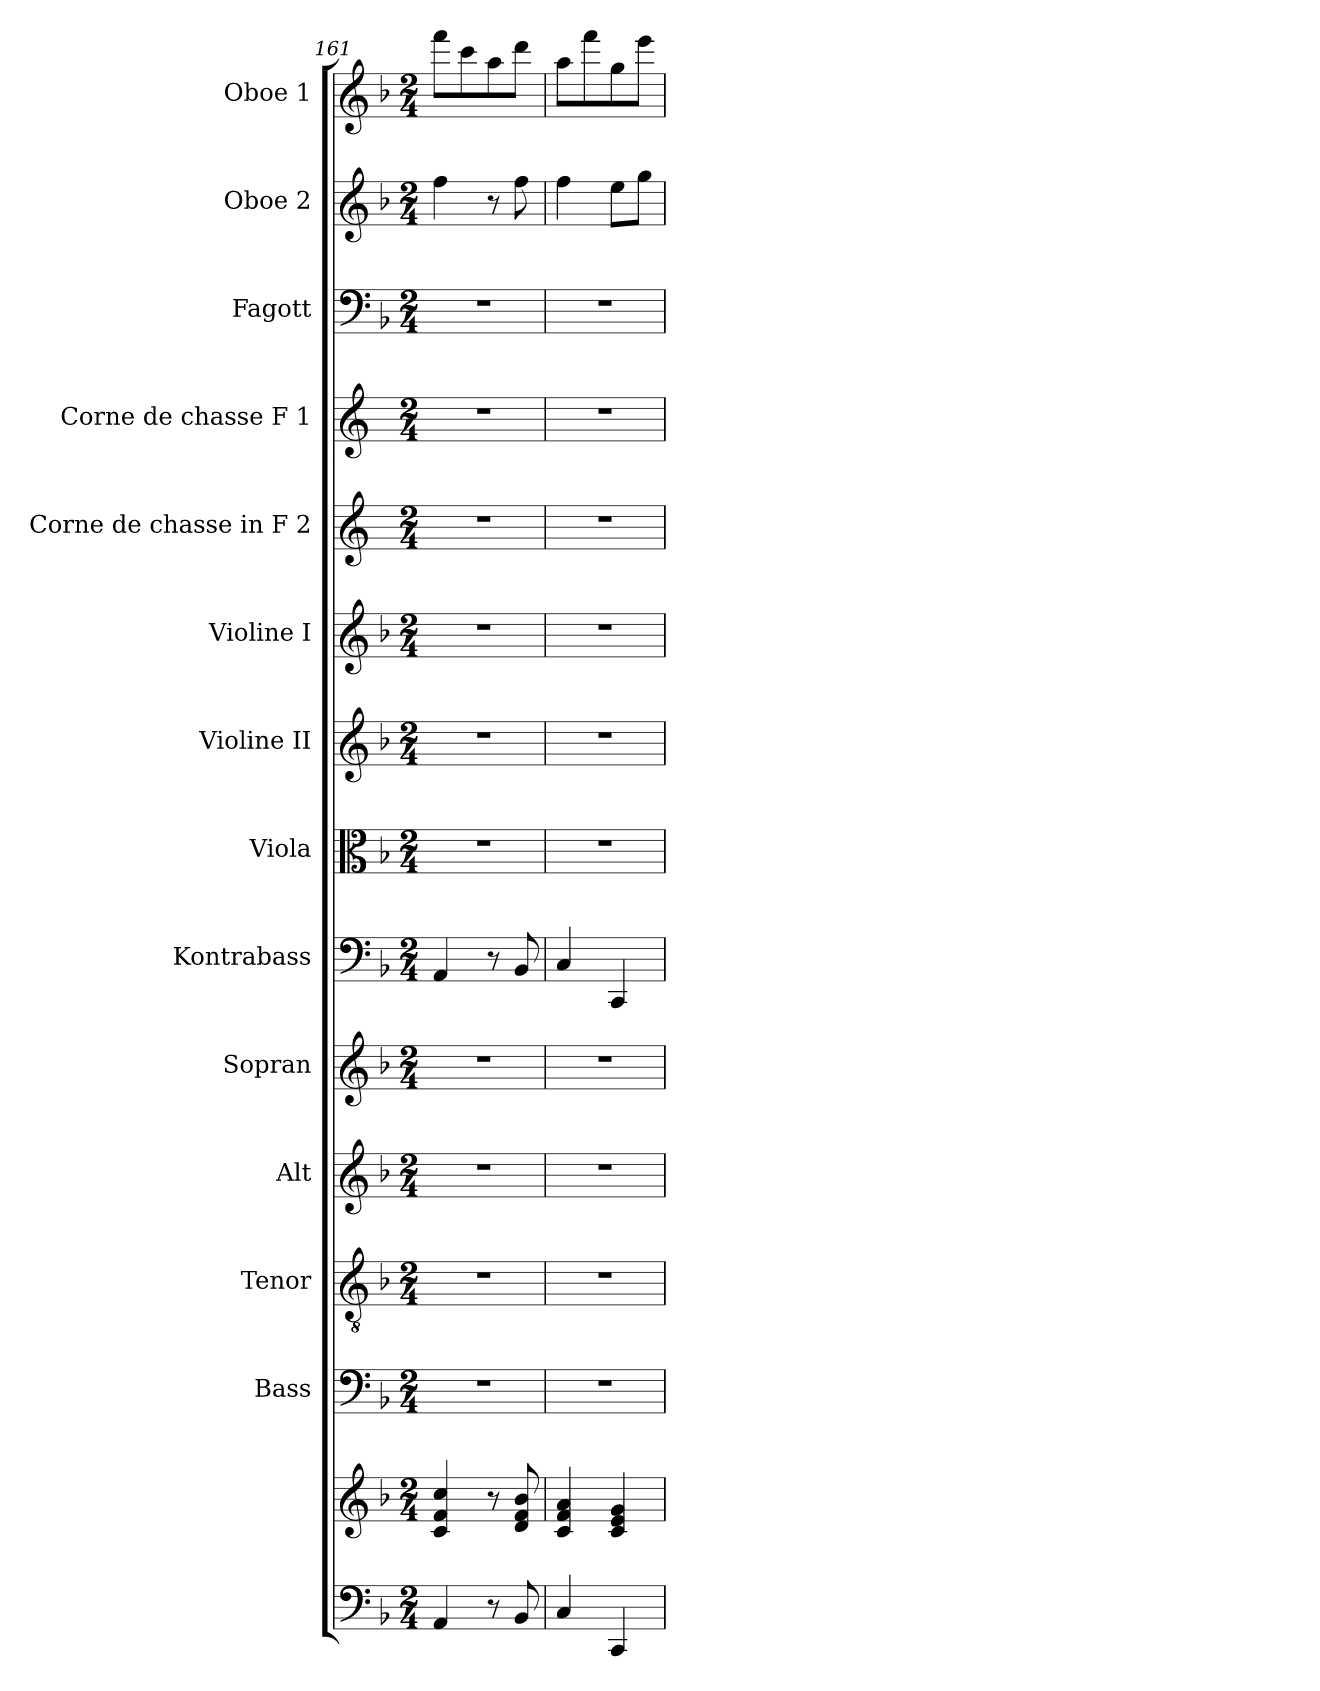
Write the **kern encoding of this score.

**kern	**kern	**kern	**kern	**kern	**kern	**kern	**kern	**kern	**kern	**kern	**kern	**kern	**kern	**kern
*part14	*part14	*part13	*part12	*part11	*part10	*part9	*part8	*part7	*part6	*part5	*part4	*part3	*part2	*part1
*staff15	*staff14	*staff13	*staff12	*staff11	*staff10	*staff9	*staff8	*staff7	*staff6	*staff5	*staff4	*staff3	*staff2	*staff1
*	*	*I"Bass	*I"Tenor	*I"Alt	*I"Sopran	*I"Kontrabass	*I"Viola	*I"Violine II	*I"Violine I	*I"Corne de chasse in F 2	*I"Corne de chasse F 1	*I"Fagott	*I"Oboe 2	*I"Oboe 1
*	*	*I'B.	*I'T.	*I'A.	*I'S.	*I'Kb.	*I'Vla.	*I'Vl. II	*I'Vl. I	*	*	*I'Fg.	*I'Ob. 2	*I'Ob. 1
*clefF4	*clefG2	*clefF4	*clefGv2	*clefG2	*clefG2	*clefF4	*clefC3	*clefG2	*clefG2	*clefG2	*clefG2	*clefF4	*clefG2	*clefG2
*	*	*	*	*	*	*ITrd7c12	*	*	*	*ITrd4c7	*ITrd4c7	*	*	*
*k[b-]	*k[b-]	*k[b-]	*k[b-]	*k[b-]	*k[b-]	*k[b-]	*k[b-]	*k[b-]	*k[b-]	*k[b-]	*k[b-]	*k[b-]	*k[b-]	*k[b-]
*F:	*F:	*F:	*F:	*F:	*F:	*F:	*F:	*F:	*F:	*F:	*F:	*F:	*F:	*F:
*M2/4	*M2/4	*M2/4	*M2/4	*M2/4	*M2/4	*M2/4	*M2/4	*M2/4	*M2/4	*M2/4	*M2/4	*M2/4	*M2/4	*M2/4
=161	=161	=161	=161	=161	=161	=161	=161	=161	=161	=161	=161	=161	=161	=161
4AA/	4c/ 4f/ 4cc/	2r	2r	2r	2r	4AAA/	2r	2r	2r	2r	2r	2r	4ff\	8fff\L
.	.	.	.	.	.	.	.	.	.	.	.	.	.	8ccc\
8r	8r	.	.	.	.	8r	.	.	.	.	.	.	8r	8aa\
8BB-/	8d/ 8f/ 8b-/	.	.	.	.	8BBB-/	.	.	.	.	.	.	8ff\	8ddd\J
=162	=162	=162	=162	=162	=162	=162	=162	=162	=162	=162	=162	=162	=162	=162
4C/	4c/ 4f/ 4a/	2r	2r	2r	2r	4CC/	2r	2r	2r	2r	2r	2r	4ff\	8aa\L
.	.	.	.	.	.	.	.	.	.	.	.	.	.	8fff\
4CC/	4c/ 4e/ 4g/	.	.	.	.	4CCC/	.	.	.	.	.	.	8ee\L	8gg\
.	.	.	.	.	.	.	.	.	.	.	.	.	8gg\J	8eee\J
=	=	=	=	=	=	=	=	=	=	=	=	=	=	=
*-	*-	*-	*-	*-	*-	*-	*-	*-	*-	*-	*-	*-	*-	*-
